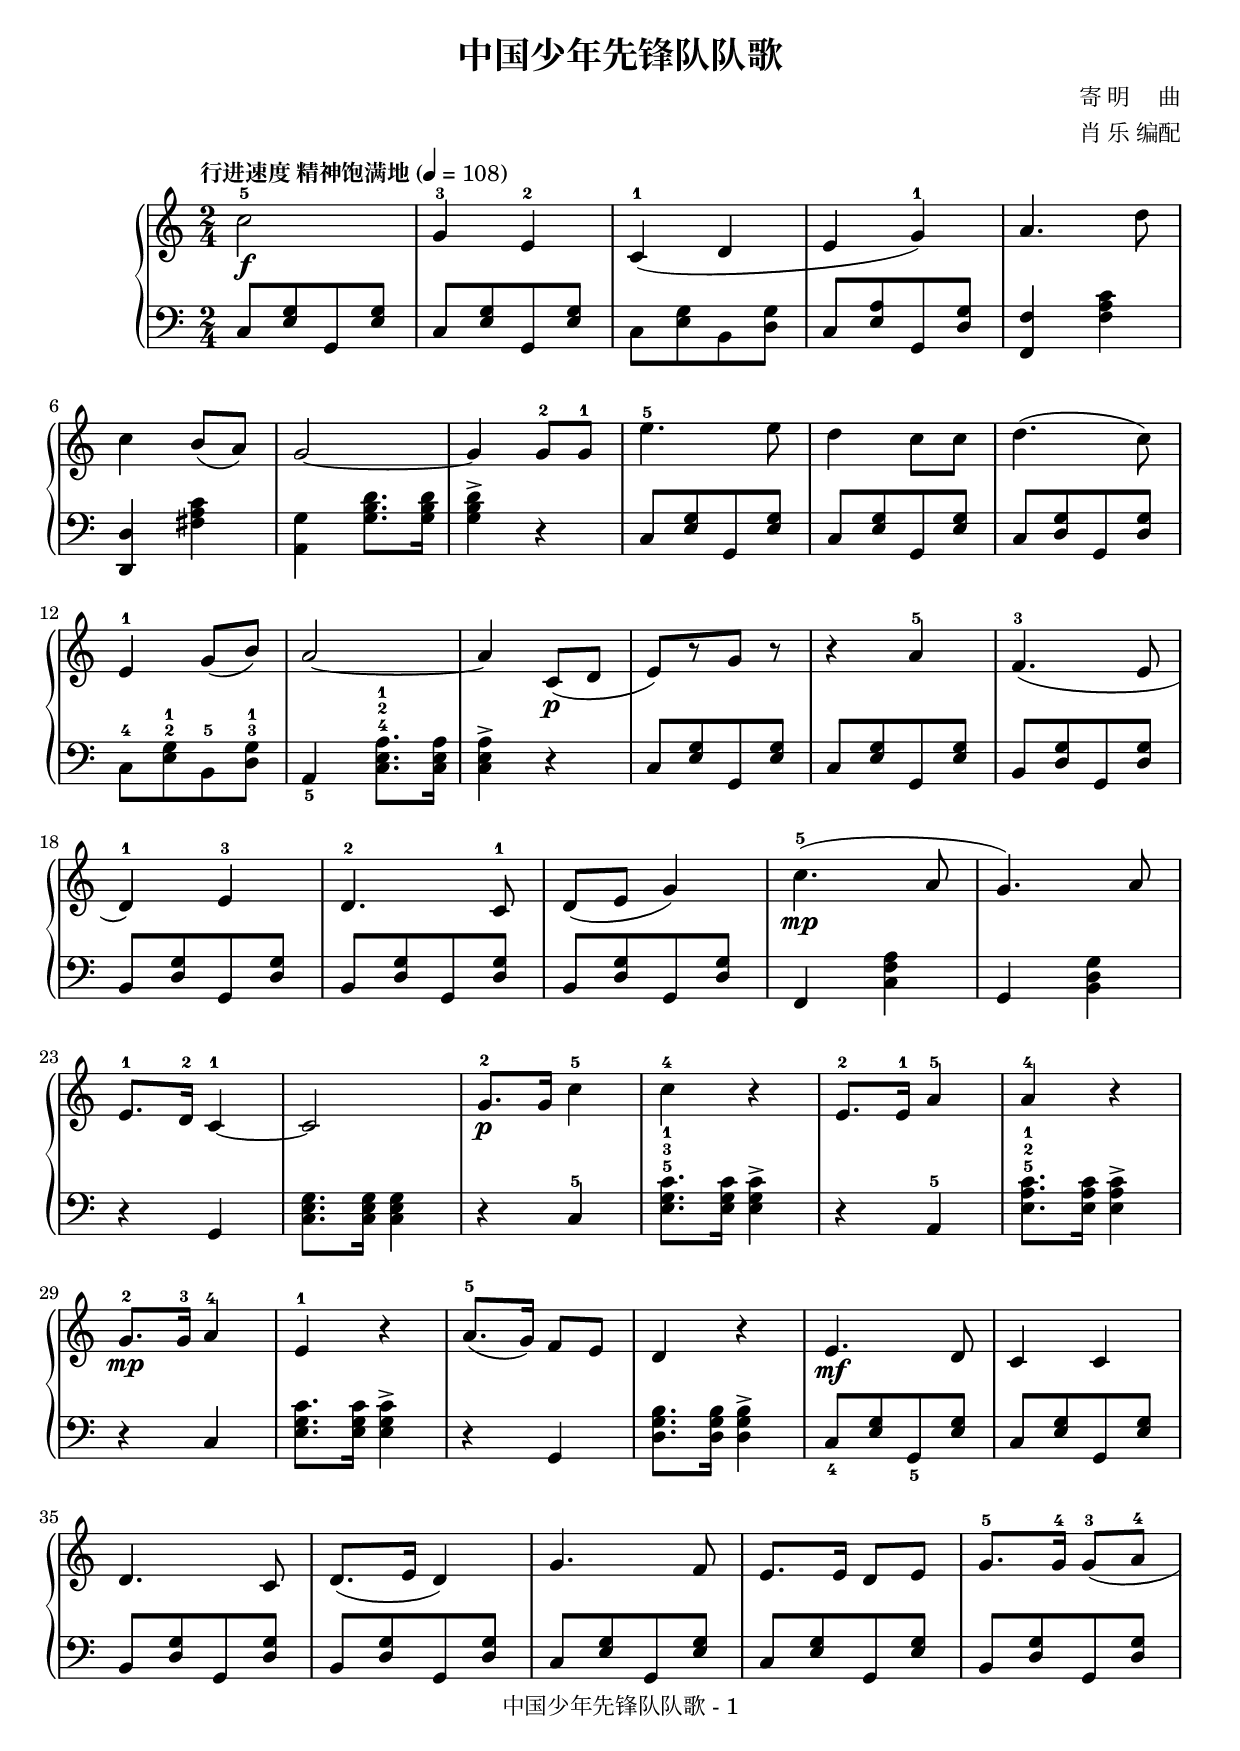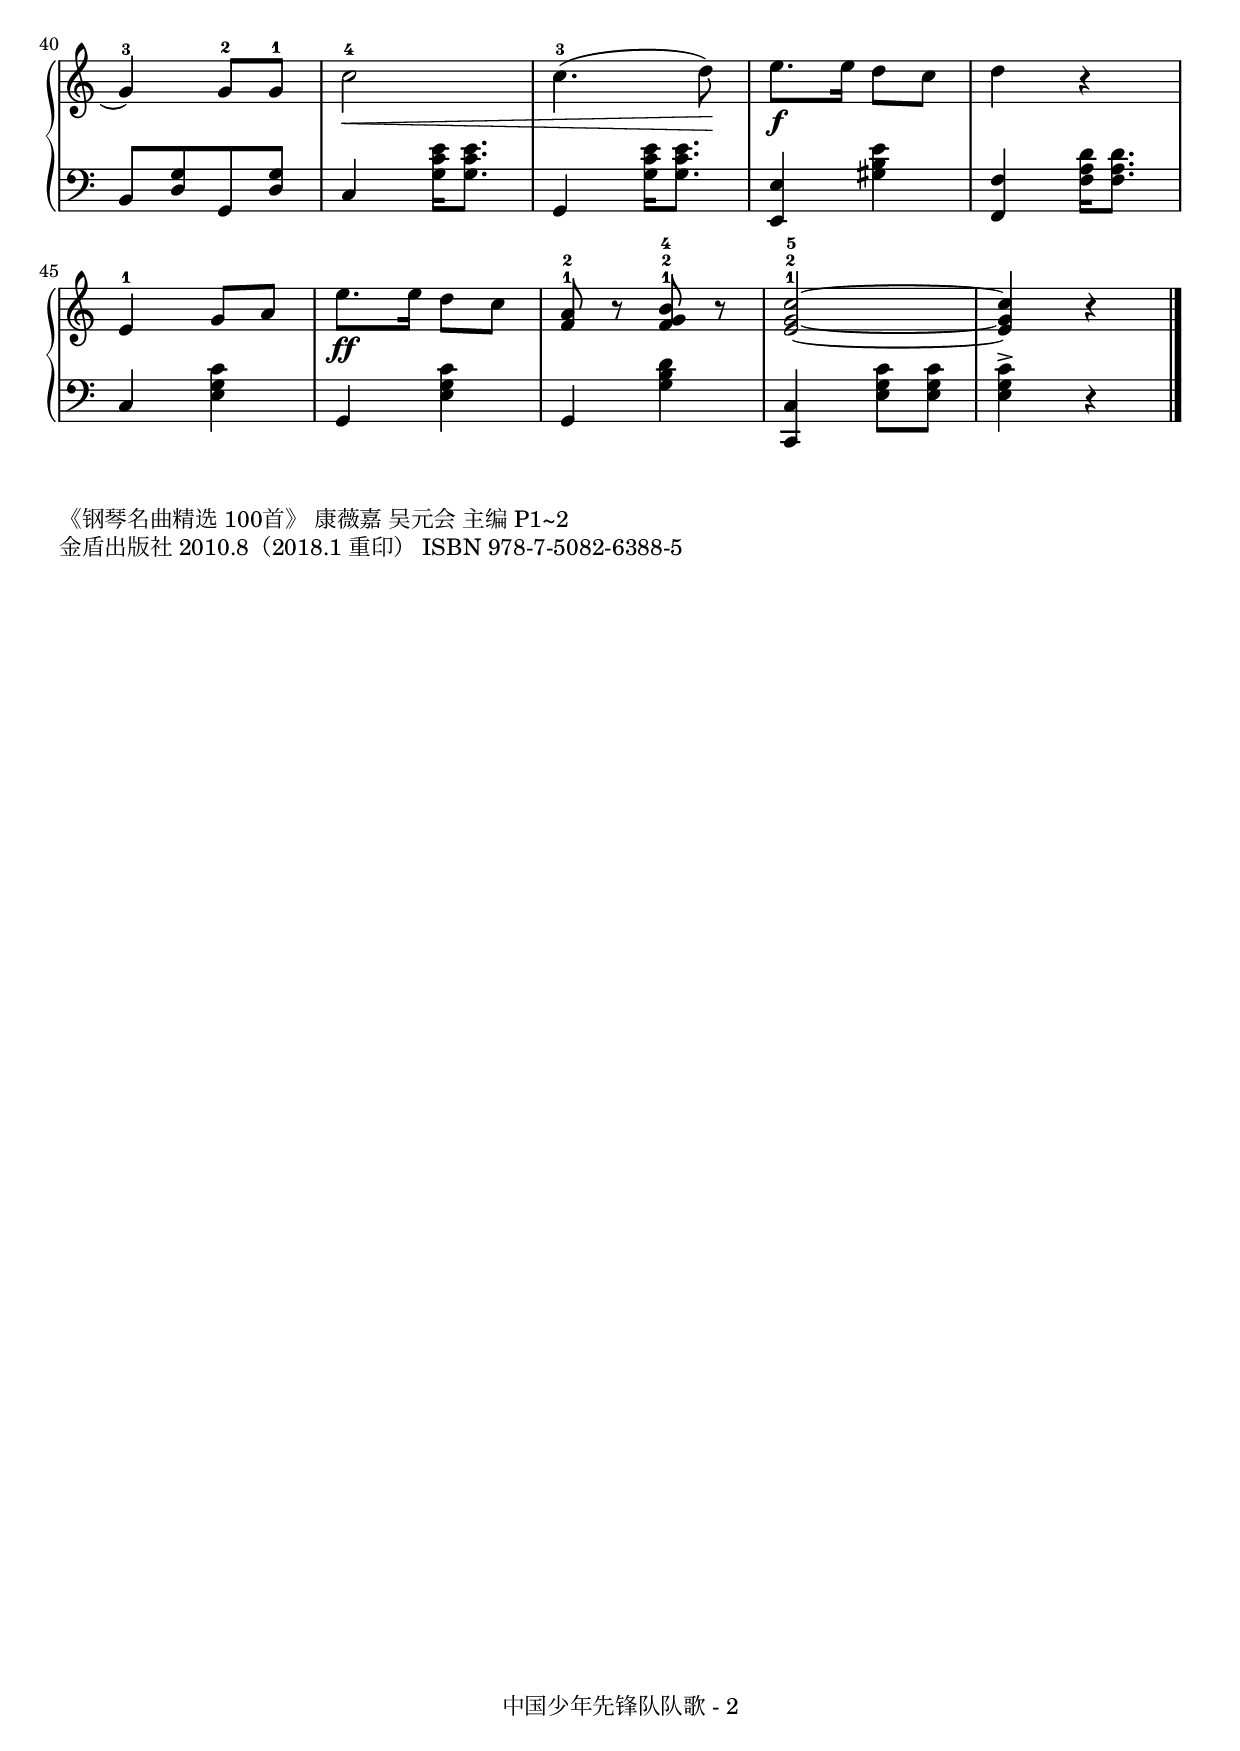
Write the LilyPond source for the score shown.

\version "2.18.2"

songName = "中国少年先锋队队歌"
\include "../lib/paper-footer.ily"

\header {
  title = \songName
  composer = "寄 明 　曲"
  arranger = "肖 乐 编配"
}

keyTime = {
  \key c \major
  \time 2/4
  \numericTimeSignature
}

upper = \relative c'' {
  \clef treble
  \keyTime
  \tempo "行进速度 精神饱满地" 4=108
  \override Hairpin.to-barline = ##f
  
  c2-5\f |
  g4-3 e-2 |
  c4-1( d |
  e4 g-1) |
  a4. d8 |\break
  
  c4 b8( a) |
  g2~ |
  g4 g8-2 g-1 |
  e'4.-5 e8 |
  d4 c8 c |
  d4.( c8) |\break
  
  e,4-1 g8( b) |
  a2~ |
  a4 c,8\p( d |
  e8)[ r g] r |
  r4 a-5 |
  f4.-3( e8 |\break
  
  d4-1) e-3 |
  d4.-2 c8-1 |
  d8( e g4) |
  c4.-5\mp( a8 |
  g4.) a8 |\break
  
  e8.-1 d16-2 c4-1~ |
  c2 |
  g'8.-2\p g16 c4-5 |
  c4-4 r |
  e,8.-2 e16-1 a4-5 |
  a4-4 r |\break
  
  g8.-2\mp g16-3 a4-4 |
  e4-1 r |
  a8.-5( g16) f8 e |
  d4 r |
  e4.\mf d8 |
  c4 c |\break
  
  d4. c8 |
  d8.( e16 d4) |
  g4. f8 |
  e8. e16 d8 e |
  g8.-5 g16-4 g8-3( a-4 |\break
  
  g4-3) g8-2 g-1 |
  c2-4\< |
  c4.-3( d8)\! |
  e8.\f e16 d8 c |
  d4 r |\break
  
  e,4-1 g8 a |
  e'8.\ff e16 d8 c |
  <f, a>8-1-2 r <f g b>-1-2-4 r |
  <e g c>2-1-2-5~ |
  q4 r |\bar "|."
}

lower = \relative c {
  \clef bass
  \keyTime
  \override Hairpin.to-barline = ##f
  \dynamicUp
  
  c8[ <e g> g, q] |
  c8[ q g q] |
  c8[ q b <d g>] |
  c8^[ <e a> g, <d' g>] |
  <f, f'>4 <f' a c> |\break
  
  <d, d'>4 <fis' a c> |
  <a, g'>4 <g' b d>8. q16 |
  q4-> r |
  c,8[ <e g> g, q] |
  c8[ <e g> g, q] |
  c8[ <d g> g, q] |\break
  
  c8-4[ <e g>-2-1 b-5 <d g>-3-1] |
  a4_5 <c e a>8.-4-2-1 q16 |
  q4-> r |
  c8[ <e g> g, q] |
  c8[ <e g> g, q] |
  b8[ <d g> g, q] |\break
  
  b8[ <d g> g, q] |
  b8[ <d g> g, q] |
  b8[ <d g> g, q] |
  f4 <c' f a> |
  g4 <b d g> |\break
  
  r4 g |
  <c e g>8. q16 q4 |
  r4 c-5 |
  <e g c>8.-5-3-1 q16 q4-> |
  r4 a,-5 |
  <e' a c>8.-5-2-1 q16 q4-> |\break
  
  r4 c |
  <e g c>8. q16 q4-> |
  r4 g, |
  <d' g b>8. q16 q4-> |
  c8_4[ <e g> g,_5 q] |
  c8[ <e g> g, q] |\break
  
  b8[ <d g> g, q] |
  b8[ <d g> g, q] |
  c8[ <e g> g, q] |
  c8[ <e g> g, q] |
  b8[ <d g> g, q] |\break
  
  b8[ <d g> g, q] |
  c4 <g' c e>16 q8. |
  g,4 q16 q8. |
  <e e'>4 <gis' b e> |
  <f, f'>4 <f' a d>16 q8. |\break
  
  c4 <e g c> |
  g,4 <e' g c> |
  g,4 <g' b d> |
  <c,, c'>4 <e' g c>8 q |
  q4-> r |\bar "|."
}


\score {
  \keepWithTag #'pdf
  % \keepWithTag #'midi
  \new PianoStaff <<
    \new Staff = "upper" \upper
    \new Staff = "lower" \lower
  >>
  \layout {
    % indent = 0\cm
  }
  % \midi { }
}

\score {
  \unfoldRepeats
  \keepWithTag #'midi
  \new PianoStaff <<
    \new Staff = "upper" \upper
    \new Staff = "lower" \lower
  >>
  \midi { }
}

\markup { \vspace #1 }
\markup { 《钢琴名曲精选 100首》 康薇嘉 吴元会 主编 P1~2 }
\markup { 金盾出版社 2010.8（2018.1 重印）    ISBN 978-7-5082-6388-5  }
